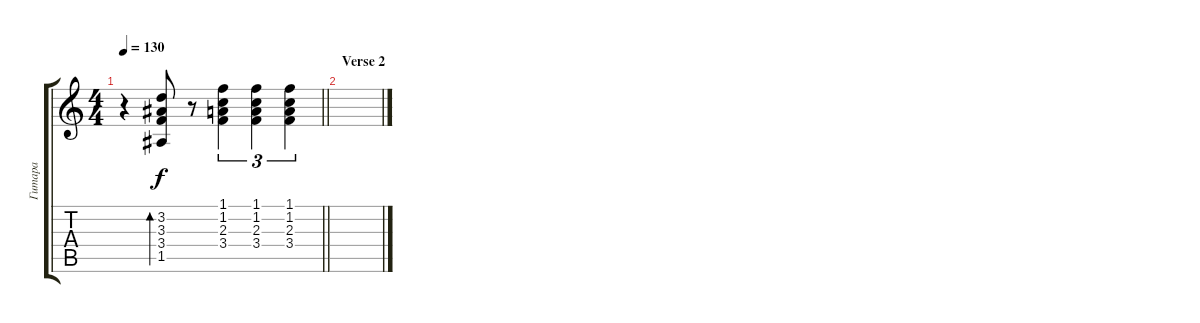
\track ("Гитара" "Гитара") {instrument acousticguitarnylon}
\staff {score tabs}
\tuning (E4 B3 G3 D3 A2 E2) {hide}
\ts (4 4)
\tempo 130
\clef g2
\barLineRight lightlight
\ks c
r.4{dy f} (3.2 3.3 3.4 1.5).8{bd 60} r.8 (1.1 1.2 2.3 3.4).4{tu (3 2)} (1.1 1.2 2.3 3.4).4{tu (3 2)} (1.1 1.2 2.3 3.4).4{tu (3 2)} |
\section ("" "Verse 2")
